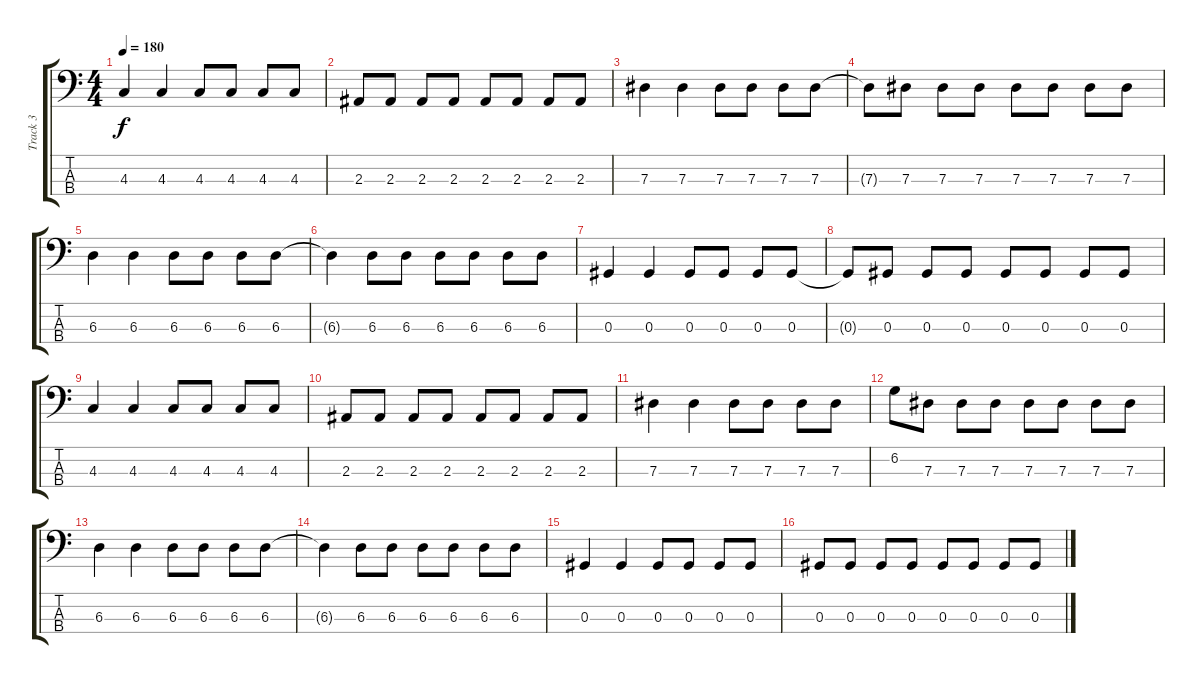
\track ("Track 3" "Track 3") {instrument electricbassfinger}
\staff {score tabs}
\tuning (Gb2 Db2 Ab1 Eb1) {hide}
\ts (4 4)
\tempo 180
\clef f4
\ks c
4.3.4{dy f} 4.3.4 4.3.8 4.3.8 4.3.8 4.3.8 |
2.3.8 2.3.8 2.3.8 2.3.8 2.3.8 2.3.8 2.3.8 2.3.8 |
7.3.4 7.3.4 7.3.8 7.3.8 7.3.8 7.3.8 |
7.3{t}.8 7.3.8 7.3.8 7.3.8 7.3.8 7.3.8 7.3.8 7.3.8 |
6.3.4 6.3.4 6.3.8 6.3.8 6.3.8 6.3.8 |
6.3{t}.4 6.3.8 6.3.8 6.3.8 6.3.8 6.3.8 6.3.8 |
0.3.4 0.3.4 0.3.8 0.3.8 0.3.8 0.3.8 |
0.3{t}.8 0.3.8 0.3.8 0.3.8 0.3.8 0.3.8 0.3.8 0.3.8 |
4.3.4 4.3.4 4.3.8 4.3.8 4.3.8 4.3.8 |
2.3.8 2.3.8 2.3.8 2.3.8 2.3.8 2.3.8 2.3.8 2.3.8 |
7.3.4 7.3.4 7.3.8 7.3.8 7.3.8 7.3.8 |
6.2.8 7.3.8 7.3.8 7.3.8 7.3.8 7.3.8 7.3.8 7.3.8 |
6.3.4 6.3.4 6.3.8 6.3.8 6.3.8 6.3.8 |
6.3{t}.4 6.3.8 6.3.8 6.3.8 6.3.8 6.3.8 6.3.8 |
0.3.4 0.3.4 0.3.8 0.3.8 0.3.8 0.3.8 |
0.3.8 0.3.8 0.3.8 0.3.8 0.3.8 0.3.8 0.3.8 0.3.8
